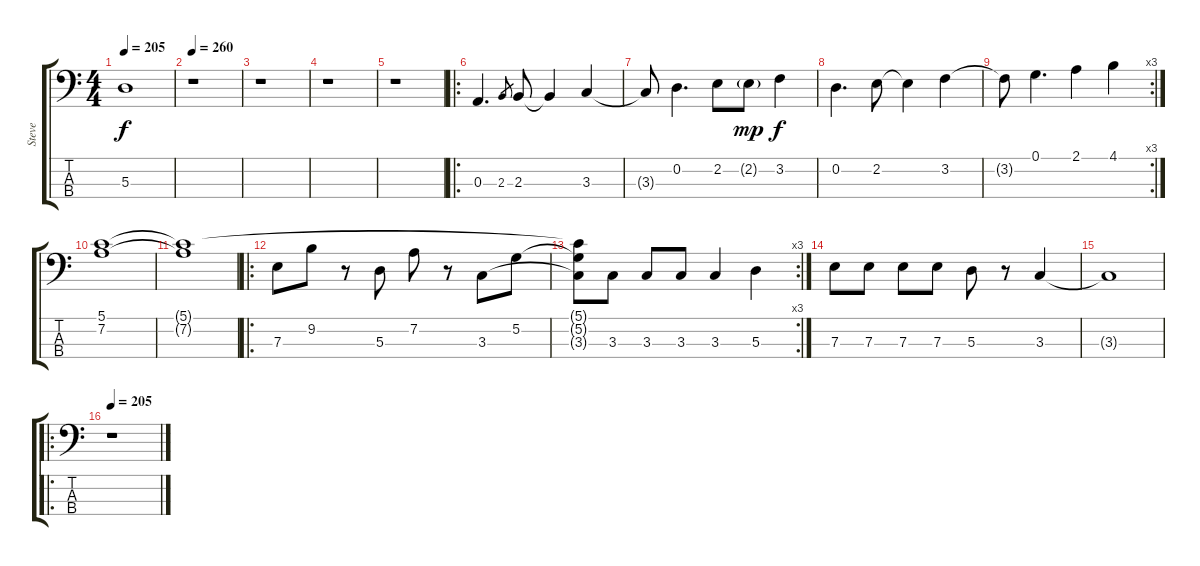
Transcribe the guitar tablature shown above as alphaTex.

\track ("Steve" "Steve") {instrument electricbassfinger}
\staff {score tabs}
\tuning (G2 D2 A1 E1) {hide}
\ts (4 4)
\tempo 205
\clef f4
\ks c
5.3.1{dy f} |
\tempo 260
r.1 |
r.1 |
r.1 |
r.1 |
\ro
0.3.4{d} 2.3.8{gr} 2.3.8 2.3{t}.4 3.3.4 |
3.3{t}.8 0.2.4{d} 2.2.8 2.2{g}.8{dy mp} 3.2.4{dy f} |
0.2.4{d} 2.2.8 2.2{t}.4 3.2.4 |
\rc 3
3.2{t}.8 0.1.4{d} 2.1.4 4.1.4 |
(5.1 7.2).1 |
(5.1{t} 7.2{t}).1 |
\ro
7.3.8 9.2.8 r.8 5.3.8 7.2.8 r.8 3.3.8 5.2.8 |
\rc 3
(5.1{t} 5.2{t} 3.3{t}).8 3.3.8 3.3.8 3.3.8 3.3.4 5.3.4 |
7.3.8 7.3.8 7.3.8 7.3.8 5.3.8 r.8 3.3.4 |
3.3{t}.1 |
\ro
\tempo 205
r.1
